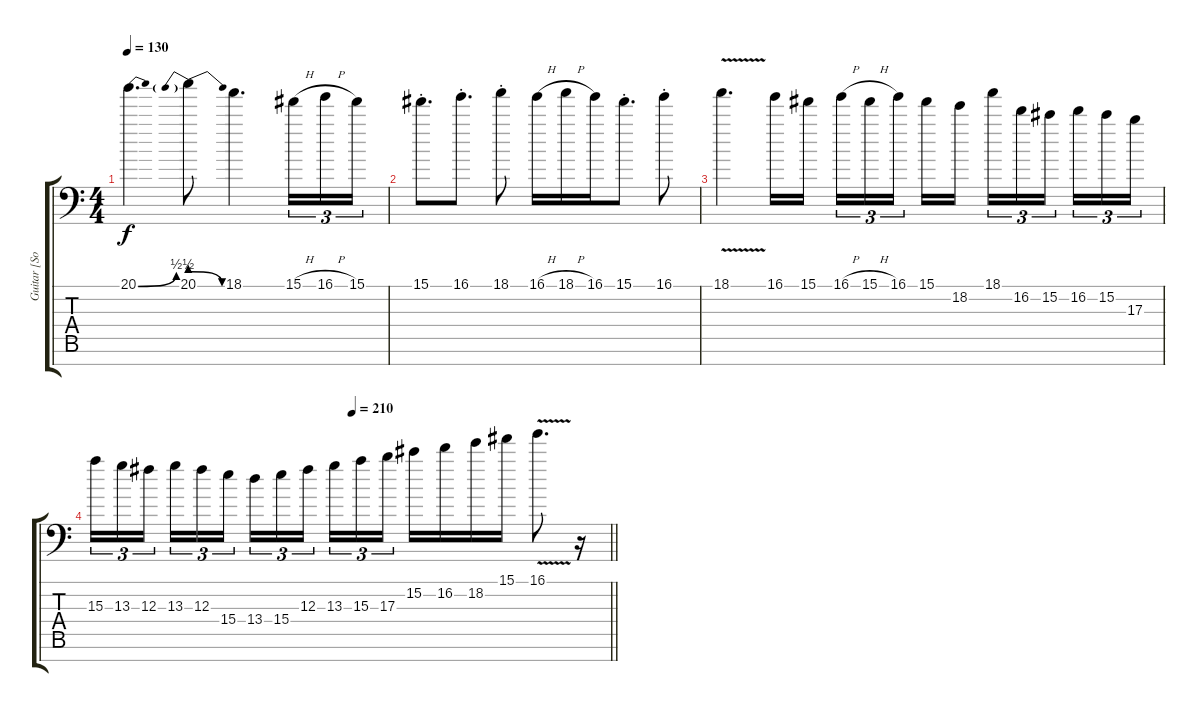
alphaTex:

\track ("Guitar [Solo]" "Guitar [So") {instrument overdrivenguitar}
\staff {score tabs}
\tuning (Eb4 Bb3 Gb3 Db3 Ab2 Eb2 Bb1) {hide}
\ts (4 4)
\tempo 130
\clef f4
\ks c
20.1{be (bend 0 0 60 2)}.4{d dy f} 20.1{be (prebendrelease 0 2 60 0)}.8 18.1.4{d} 15.1{h}.16{tu (3 2)} 16.1{h}.16{tu (3 2)} 15.1.16{tu (3 2)} |
15.1{st}.8{d} 16.1{st}.8{d} 18.1{st}.8 16.1{h}.16 18.1{h}.16 16.1.16 15.1{st}.8{d} 16.1{st}.8 |
18.1{v}.4{d} 16.1.16 15.1.16 16.1{h}.16{tu (3 2)} 15.1{h}.16{tu (3 2)} 16.1.16{tu (3 2) beam splitsecondary} 15.1.16 18.2.16 18.1.16{tu (3 2)} 16.2.16{tu (3 2)} 15.2.16{tu (3 2) beam splitsecondary} 16.2.16{tu (3 2)} 15.2.16{tu (3 2)} 17.3.16{tu (3 2)} |
\tempo (210 0.5)
\barLineRight lightlight
15.3.16{tu (3 2)} 13.3.16{tu (3 2)} 12.3.16{tu (3 2) beam splitsecondary} 13.3.16{tu (3 2)} 12.3.16{tu (3 2)} 15.4.16{tu (3 2)} 13.4.16{tu (3 2)} 15.4.16{tu (3 2)} 12.3.16{tu (3 2) beam splitsecondary} 13.3.16{tu (3 2)} 15.3.16{tu (3 2)} 17.3.16{tu (3 2)} 15.2.16 16.2.16 18.2.16 15.1.16 16.1{v}.8{d} r.16
